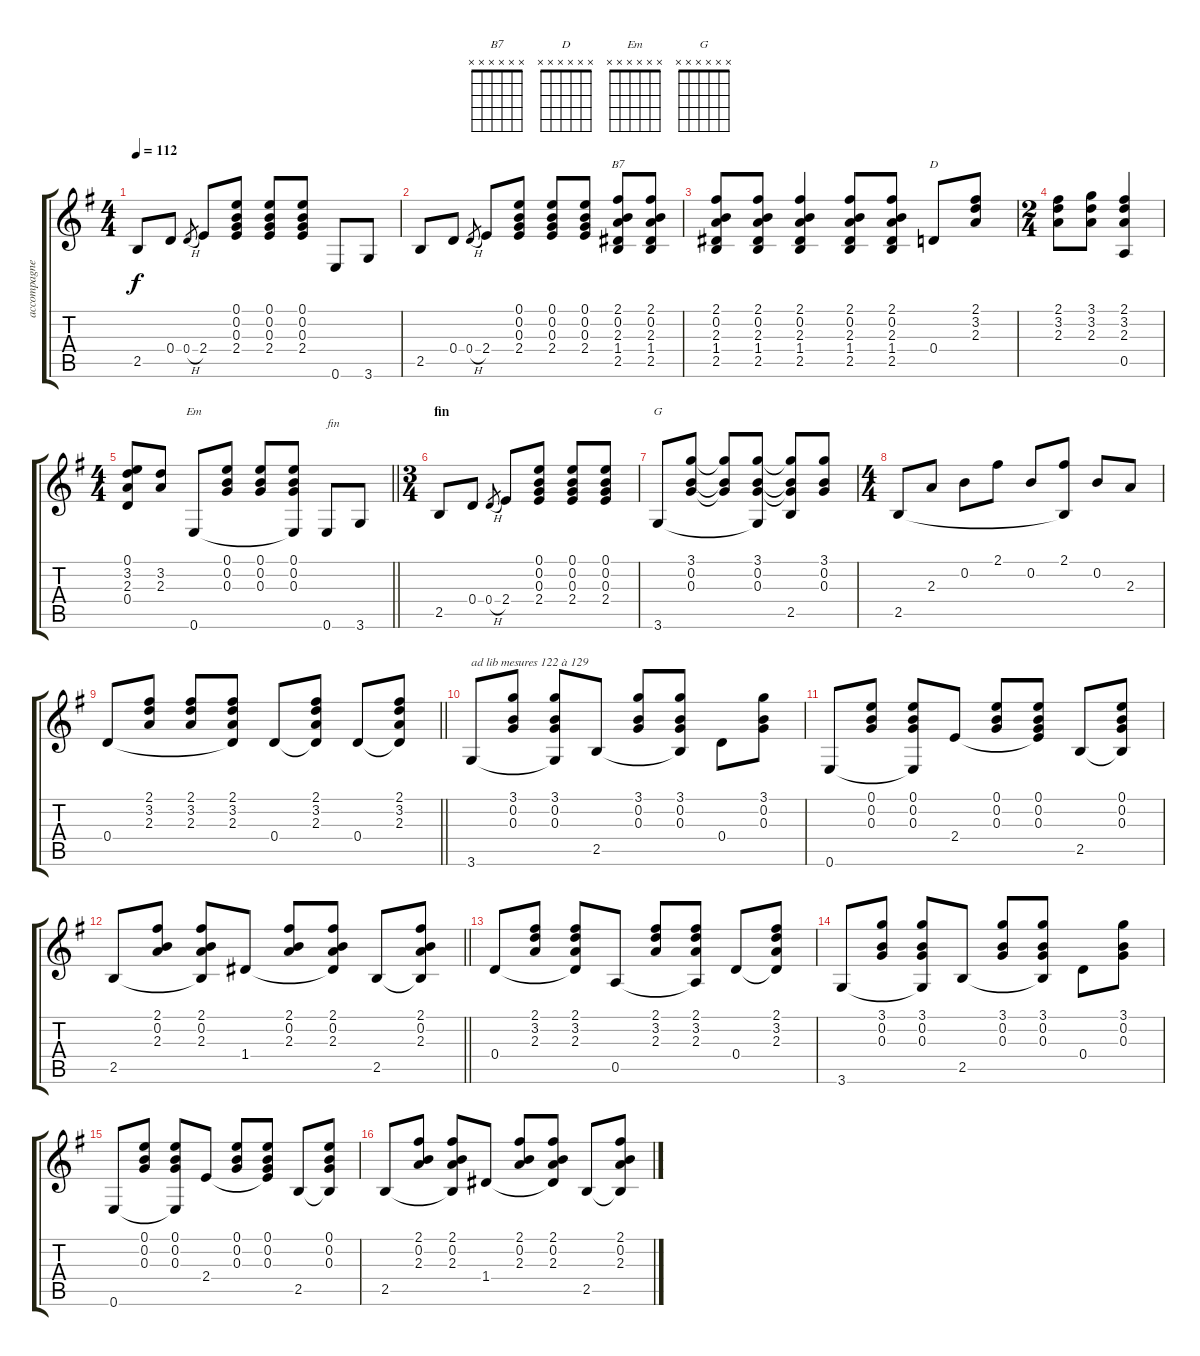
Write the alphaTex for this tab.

\track ("accompagnement" "accompagne") {instrument acousticguitarnylon}
\staff {score tabs}
\tuning (E4 B3 G3 D3 A2 E2) {hide}
\chord ("B7" x x x x x x)
\chord ("D" x x x x x x)
\chord ("Em" x x x x x x)
\chord ("G" x x x x x x)
\ts (4 4)
\tempo 112
\clef g2
\ks g
2.5.8{dy f} 0.4.8 0.4{h}.8{gr} 2.4.8 (0.1 0.2 0.3 2.4).8 (0.1 0.2 0.3 2.4).8 (0.1 0.2 0.3 2.4).8 0.6.8 3.6.8 |
2.5.8 0.4.8 0.4{h}.8{gr} 2.4.8 (0.1 0.2 0.3 2.4).8 (0.1 0.2 0.3 2.4).8 (0.1 0.2 0.3 2.4).8 (2.1 0.2 2.3 1.4 2.5).8{ch "B7"} (2.1 0.2 2.3 1.4 2.5).8 |
(2.1 0.2 2.3 1.4 2.5).8 (2.1 0.2 2.3 1.4 2.5).8 (2.1 0.2 2.3 1.4 2.5).4 (2.1 0.2 2.3 1.4 2.5).8 (2.1 0.2 2.3 1.4 2.5).8 0.4.8{ch "D"} (2.1 3.2 2.3).8 |
\ts (2 4)
(2.1 3.2 2.3).8 (3.1 3.2 2.3).8 (2.1 3.2 2.3 0.5).4 |
\ts (4 4)
\barLineRight lightlight
(0.1 3.2 2.3 0.4).8 (3.2 2.3).8 0.6.8{ch "Em"} (0.1 0.2 0.3).8 (0.1 0.2 0.3).8 (0.1 0.2 0.3 0.6{t}).8 0.6.8{txt "fin"} 3.6.8 |
\ts (3 4)
\section ("" "fin")
2.5.8 0.4.8 0.4{h}.8{gr} 2.4.8 (0.1 0.2 0.3 2.4).8 (0.1 0.2 0.3 2.4).8 (0.1 0.2 0.3 2.4).8 |
3.6.8{ch "G"} (3.1 0.2 0.3).8 (3.1{t} 0.2{t} 0.3{t}).8 (3.1 0.2 0.3 3.6{t}).8 (3.1{t} 0.2{t} 0.3{t} 2.5).8 (3.1 0.2 0.3).8 |
\ts (4 4)
2.5.8 2.3.8 0.2.8 2.1.8 0.2.8 (2.1 2.5{t}).8 0.2.8 2.3.8 |
\barLineRight lightlight
0.4.8 (2.1 3.2 2.3).8 (2.1 3.2 2.3).8 (2.1 3.2 2.3 0.4{t}).8 0.4.8 (2.1 3.2 2.3 0.4{t}).8 0.4.8 (2.1 3.2 2.3 0.4{t}).8 |
3.6.8{txt "ad lib mesures 122 à 129"} (3.1 0.2 0.3).8 (3.1 0.2 0.3 3.6{t}).8 2.5.8 (3.1 0.2 0.3).8 (3.1 0.2 0.3 2.5{t}).8 0.4.8 (3.1 0.2 0.3).8 |
0.6.8 (0.1 0.2 0.3).8 (0.1 0.2 0.3 0.6{t}).8 2.4.8 (0.1 0.2 0.3).8 (0.1 0.2 0.3 2.4{t}).8 2.5.8 (0.1 0.2 0.3 2.5{t}).8 |
\barLineRight lightlight
2.5.8 (2.1 0.2 2.3).8 (2.1 0.2 2.3 2.5{t}).8 1.4.8 (2.1 0.2 2.3).8 (2.1 0.2 2.3 1.4{t}).8 2.5.8 (2.1 0.2 2.3 2.5{t}).8 |
0.4.8 (2.1 3.2 2.3).8 (2.1 3.2 2.3 0.4{t}).8 0.5.8 (2.1 3.2 2.3).8 (2.1 3.2 2.3 0.5{t}).8 0.4.8 (2.1 3.2 2.3 0.4{t}).8 |
3.6.8 (3.1 0.2 0.3).8 (3.1 0.2 0.3 3.6{t}).8 2.5.8 (3.1 0.2 0.3).8 (3.1 0.2 0.3 2.5{t}).8 0.4.8 (3.1 0.2 0.3).8 |
0.6.8 (0.1 0.2 0.3).8 (0.1 0.2 0.3 0.6{t}).8 2.4.8 (0.1 0.2 0.3).8 (0.1 0.2 0.3 2.4{t}).8 2.5.8 (0.1 0.2 0.3 2.5{t}).8 |
2.5.8 (2.1 0.2 2.3).8 (2.1 0.2 2.3 2.5{t}).8 1.4.8 (2.1 0.2 2.3).8 (2.1 0.2 2.3 1.4{t}).8 2.5.8 (2.1 0.2 2.3 2.5{t}).8
